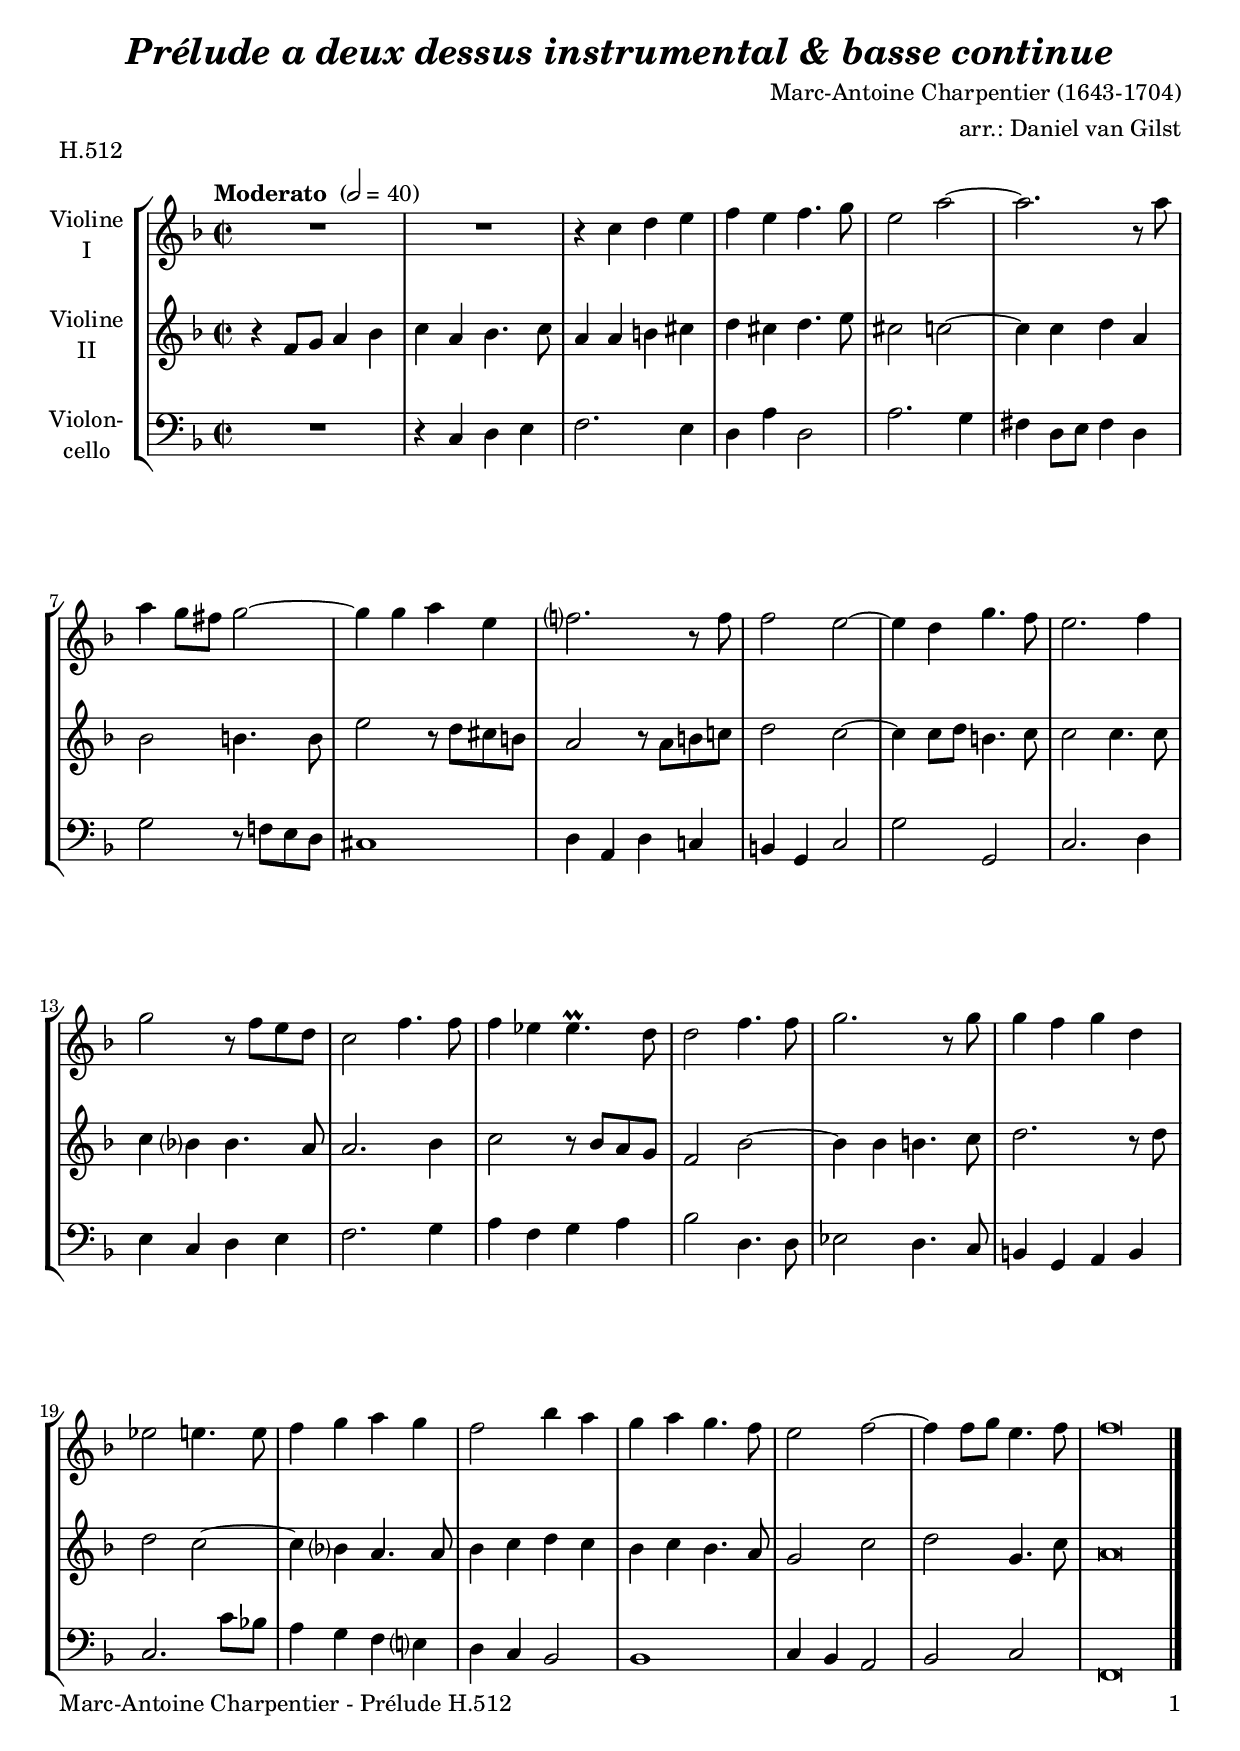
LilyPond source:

\version "2.20.2"
\include "deutsch.ly"
  
#(set-global-staff-size 20)

\header {
  title     = \markup \bold \italic "Prélude a deux dessus instrumental & basse continue"
  composer  = "Marc-Antoine Charpentier (1643-1704)"
  arranger  = "arr.: Daniel van Gilst"
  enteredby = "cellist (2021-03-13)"
  piece     = "H.512"
}

voiceconsts = {
  \key f \major
  \time 2/2
  \clef "treble"
% \numericTimeSignature
  \compressEmptyMeasures
  % Set default beaming for all staves
%  \set Timing.beamExceptions = #'()
%  \set Timing.baseMoment     = #(ly:make-moment 1 4)
%  \set Timing.beatStructure  = #'(1 1 1)
  \tempo "Moderato " 2=40
}

mivl = "violin"
miba = "cello"

va = \relative c'' {
  \voiceconsts

  R1*2
  r4 c d e
  f e f4. g8
  e2 a~
  a2. r8 a

  a4 g8 fis g2~
  g4 g a e
  f?2. r8 f
  f2 e~
  e4 d g4. f8
  e2. f4
  g2 r8 f e d

  c2 f4. f8
  f4 es es4.\prall d8
  d2 f4. f8
  g2. r8 g
  g4 f g d
  es2 e4. e8

  f4 g a g
  f2 b4 a
  g a g4. f8
  e2 f~
  f4 f8 g e4. f8
  f\breve \bar "|."
}

vb = \relative c' {
  \voiceconsts

  r4 f8 g a4 b
  c a b4. c8
  a4 a h cis
  d cis d4. e8

  cis2 c~
  c4 c d a
  b2 h4. h8
  e2 r8 d cis h
  a2 r8 a h c!
  d2 c~
  c4 c8 d h4. c8

  c2 c4. c8
  c4 b? b4. a8
  a2. b4
  c2 r8 b a g
  f2 b~
  b4 b h4. c8
  d2. r8 d

  d2 c~
  c4 b? a4. a8
  b4 c d c
  b c b4. a8
  g2 c
  d g,4. c8
  a\breve \bar "|."
}

vc = \relative c {
  \voiceconsts
  \clef "bass"

  R1
  r4 c d e
  f2. e4
  d a' d,2
  a'2. g4

  fis d8 e fis4 d
  g2 r8 f! e d
  cis1
  d4 a d c!
  h g c2
  g' g,
  c2. d4

  e c d e
  f2. g4
  a f g a
  b2 d,4. d8
  es2 d4. c8
  h4 g a h

  c2. c'8 b!
  a4 g f e?
  d c b2
  b1
  c4 b a2
  b c
  f,\breve \bar "|."
}


music = \new StaffGroup <<
      \new Staff {
	\set Staff.midiInstrument = \mivl
	\set Staff.instrumentName = \markup \center-column { "Violine" "I" }
	\transpose f f { \va }
      }
      
      \new Staff {
	\set Staff.midiInstrument = \mivl
	\set Staff.instrumentName = \markup \center-column { "Violine" "II" }
	\transpose f f { \vb }
      }
      
      \new Staff {
	\set Staff.midiInstrument = \miba
	\set Staff.instrumentName = \markup \center-column { "Violon-" "cello" }
	\transpose f f { \vc }
      }
>>

\book {
   \paper {
    print-page-number = ##t
    print-first-page-number = ##t
    ragged-last-bottom = ##f
    oddHeaderMarkup = \markup \null
    evenHeaderMarkup = \markup \null
    oddFooterMarkup = \markup {
      \fill-line {
        \on-the-fly #print-page-number-check-first
        "Marc-Antoine Charpentier - Prélude H.512" \fromproperty #'page:page-number-string
      }
    }
    evenFooterMarkup = \oddFooterMarkup
  } \score {
    \music
    \layout {}
  }

  \score {
    \unfoldRepeats \music

    \midi {
      \context {
        \Score
      }
    }
  }
}